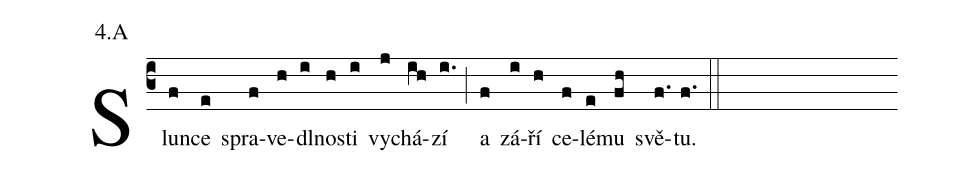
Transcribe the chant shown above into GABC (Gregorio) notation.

office-part: modlitba se čtením, 2. antifona;
mode: 4;
annotation: 4.A;
%%
(c3)
Slun(f)ce(e) spra(f)ve(h)dl(i)nos(h)ti(i) vy(j)chá(ih)zí(i.) (;)
a(f) zá(i)ří(h) ce(f)lé(e)mu(fh) svě(f.)tu.(f.) (::)
